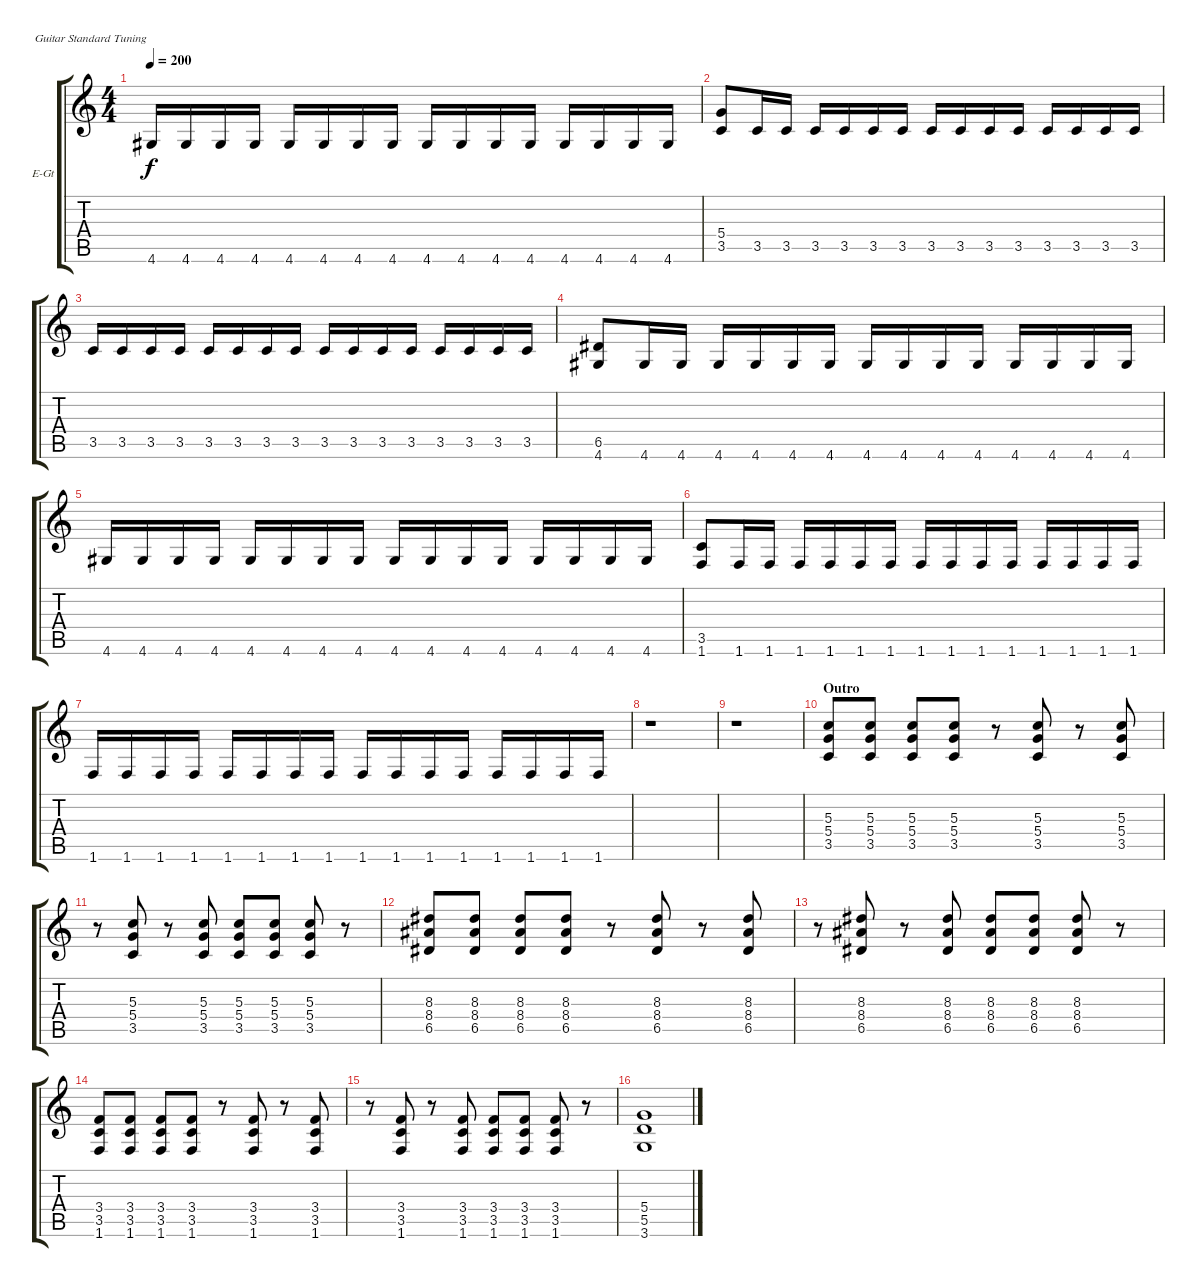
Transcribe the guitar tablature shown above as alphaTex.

\bracketExtendMode groupsimilarinstruments
\firstSystemTrackNameOrientation horizontal
\otherSystemsTrackNameOrientation horizontal
\track ("Guitar 1 " "E-Gt") {instrument overdrivenguitar}
\staff {score tabs}
\tuning (E4 B3 G3 D3 A2 E2)
\ts (4 4)
\tempo 200
\clef g2
\ks aminor
4.6.16{dy f} 4.6.16 4.6.16 4.6.16 4.6.16 4.6.16 4.6.16 4.6.16 4.6.16 4.6.16 4.6.16 4.6.16 4.6.16 4.6.16 4.6.16 4.6.16 |
\section ("" "")
(5.4 3.5).8 3.5.16 3.5.16 3.5.16 3.5.16 3.5.16 3.5.16 3.5.16 3.5.16 3.5.16 3.5.16 3.5.16 3.5.16 3.5.16 3.5.16 |
3.5.16 3.5.16 3.5.16 3.5.16 3.5.16 3.5.16 3.5.16 3.5.16 3.5.16 3.5.16 3.5.16 3.5.16 3.5.16 3.5.16 3.5.16 3.5.16 |
(6.5 4.6).8 4.6.16 4.6.16 4.6.16 4.6.16 4.6.16 4.6.16 4.6.16 4.6.16 4.6.16 4.6.16 4.6.16 4.6.16 4.6.16 4.6.16 |
4.6.16 4.6.16 4.6.16 4.6.16 4.6.16 4.6.16 4.6.16 4.6.16 4.6.16 4.6.16 4.6.16 4.6.16 4.6.16 4.6.16 4.6.16 4.6.16 |
(3.5 1.6).8 1.6.16 1.6.16 1.6.16 1.6.16 1.6.16 1.6.16 1.6.16 1.6.16 1.6.16 1.6.16 1.6.16 1.6.16 1.6.16 1.6.16 |
1.6.16 1.6.16 1.6.16 1.6.16 1.6.16 1.6.16 1.6.16 1.6.16 1.6.16 1.6.16 1.6.16 1.6.16 1.6.16 1.6.16 1.6.16 1.6.16 |
r.1 |
r.1 |
\section ("" "Outro")
(5.3 5.4 3.5).8 (5.3 5.4 3.5).8 (5.3 5.4 3.5).8 (5.3 5.4 3.5).8 r.8 (5.3 5.4 3.5).8 r.8 (5.3 5.4 3.5).8 |
r.8 (5.3 5.4 3.5).8 r.8 (5.3 5.4 3.5).8 (5.3 5.4 3.5).8 (5.3 5.4 3.5).8 (5.3 5.4 3.5).8 r.8 |
(8.3 8.4 6.5).8 (8.3 8.4 6.5).8 (8.3 8.4 6.5).8 (8.3 8.4 6.5).8 r.8 (8.3 8.4 6.5).8 r.8 (8.3 8.4 6.5).8 |
r.8 (8.3 8.4 6.5).8 r.8 (8.3 8.4 6.5).8 (8.3 8.4 6.5).8 (8.3 8.4 6.5).8 (8.3 8.4 6.5).8 r.8 |
(3.4 3.5 1.6).8 (3.4 3.5 1.6).8 (3.4 3.5 1.6).8 (3.4 3.5 1.6).8 r.8 (3.4 3.5 1.6).8 r.8 (3.4 3.5 1.6).8 |
r.8 (3.4 3.5 1.6).8 r.8 (3.4 3.5 1.6).8 (3.4 3.5 1.6).8 (3.4 3.5 1.6).8 (3.4 3.5 1.6).8 r.8 |
(5.4 5.5 3.6).1
